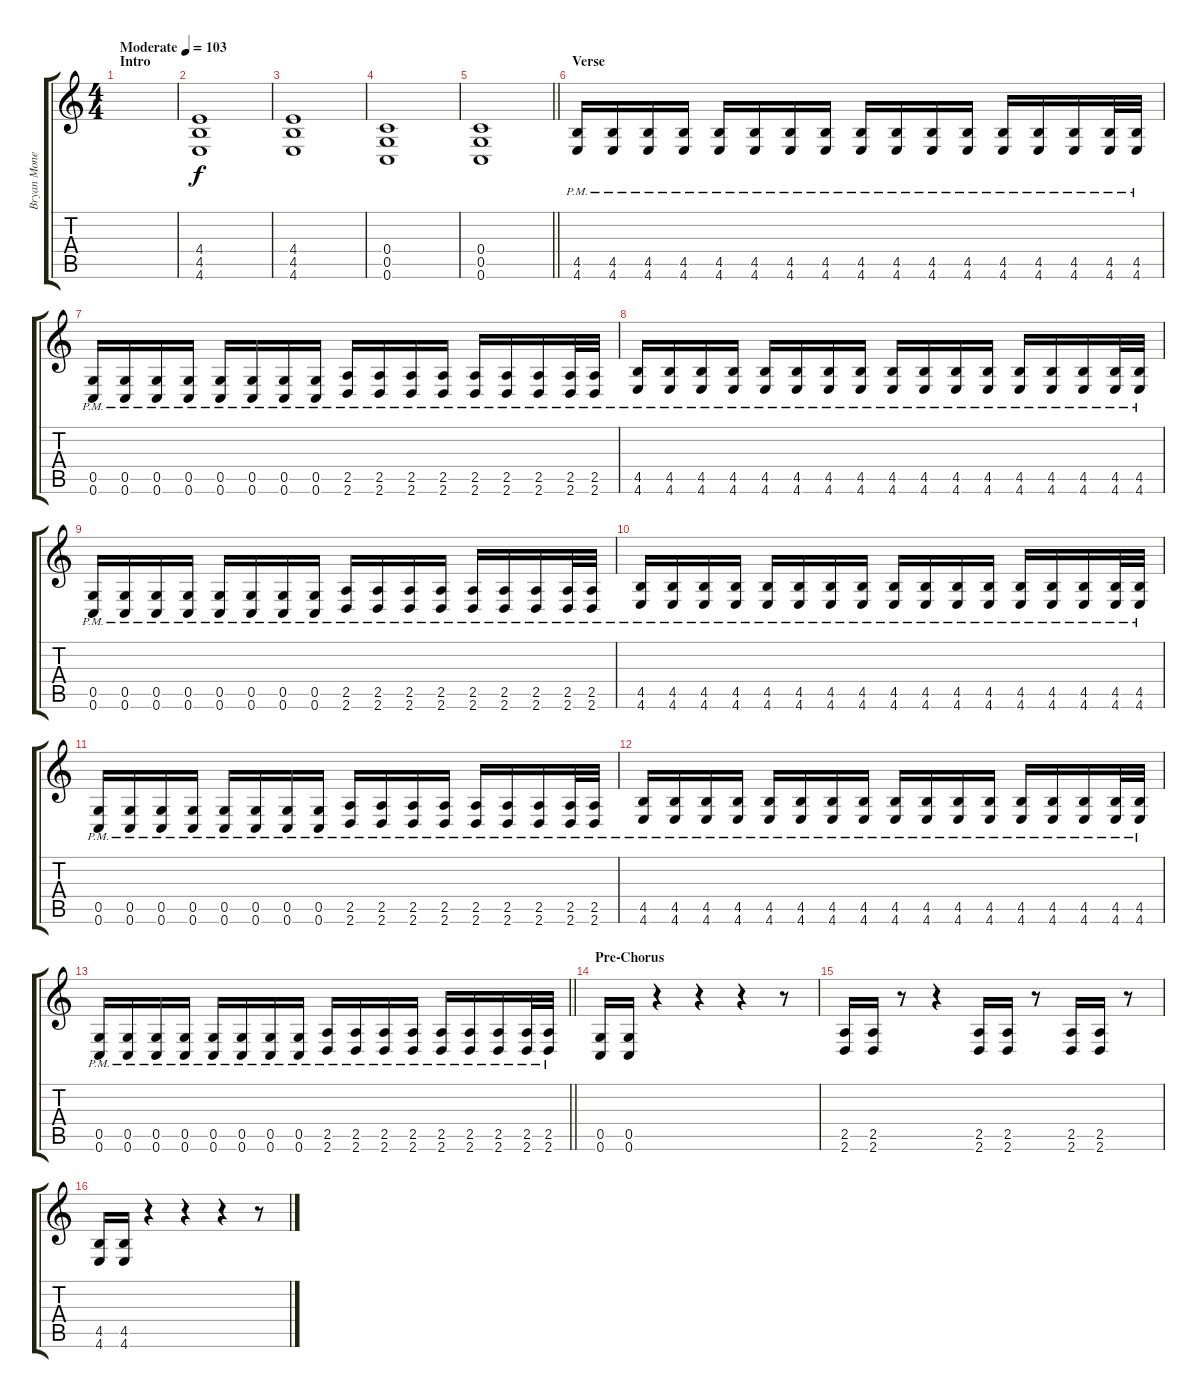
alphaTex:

\track ("Bryan Money - Guitar" "Bryan Mone") {instrument distortionguitar}
\staff {score tabs}
\tuning (D4 A3 F3 C3 G2 C2) {hide}
\ts (4 4)
\section ("" "Intro")
\tempo (103 "Moderate")
\clef g2
\ks c
|
(4.4 4.5 4.6).1 |
(4.4 4.5 4.6).1 |
(0.4 0.5 0.6).1 |
\barLineRight lightlight
(0.4 0.5 0.6).1 |
\section ("" "Verse")
(4.5 4.6{pm}).16 (4.5 4.6{pm}).16 (4.5 4.6{pm}).16 (4.5 4.6{pm}).16 (4.5 4.6{pm}).16 (4.5 4.6{pm}).16 (4.5 4.6{pm}).16 (4.5 4.6{pm}).16 (4.5 4.6{pm}).16 (4.5 4.6{pm}).16 (4.5 4.6{pm}).16 (4.5 4.6{pm}).16 (4.5 4.6{pm}).16 (4.5 4.6{pm}).16 (4.5 4.6{pm}).16 (4.5 4.6{pm}).32 (4.5 4.6{pm}).32 |
(0.5 0.6{pm}).16 (0.5 0.6{pm}).16 (0.5 0.6{pm}).16 (0.5 0.6{pm}).16 (0.5 0.6{pm}).16 (0.5 0.6{pm}).16 (0.5 0.6{pm}).16 (0.5 0.6{pm}).16 (2.5 2.6{pm}).16 (2.5 2.6{pm}).16 (2.5 2.6{pm}).16 (2.5 2.6{pm}).16 (2.5 2.6{pm}).16 (2.5 2.6{pm}).16 (2.5 2.6{pm}).16 (2.5 2.6{pm}).32 (2.5 2.6{pm}).32 |
(4.5 4.6{pm}).16 (4.5 4.6{pm}).16 (4.5 4.6{pm}).16 (4.5 4.6{pm}).16 (4.5 4.6{pm}).16 (4.5 4.6{pm}).16 (4.5 4.6{pm}).16 (4.5 4.6{pm}).16 (4.5 4.6{pm}).16 (4.5 4.6{pm}).16 (4.5 4.6{pm}).16 (4.5 4.6{pm}).16 (4.5 4.6{pm}).16 (4.5 4.6{pm}).16 (4.5 4.6{pm}).16 (4.5 4.6{pm}).32 (4.5 4.6{pm}).32 |
(0.5 0.6{pm}).16 (0.5 0.6{pm}).16 (0.5 0.6{pm}).16 (0.5 0.6{pm}).16 (0.5 0.6{pm}).16 (0.5 0.6{pm}).16 (0.5 0.6{pm}).16 (0.5 0.6{pm}).16 (2.5 2.6{pm}).16 (2.5 2.6{pm}).16 (2.5 2.6{pm}).16 (2.5 2.6{pm}).16 (2.5 2.6{pm}).16 (2.5 2.6{pm}).16 (2.5 2.6{pm}).16 (2.5 2.6{pm}).32 (2.5 2.6{pm}).32 |
(4.5 4.6{pm}).16 (4.5 4.6{pm}).16 (4.5 4.6{pm}).16 (4.5 4.6{pm}).16 (4.5 4.6{pm}).16 (4.5 4.6{pm}).16 (4.5 4.6{pm}).16 (4.5 4.6{pm}).16 (4.5 4.6{pm}).16 (4.5 4.6{pm}).16 (4.5 4.6{pm}).16 (4.5 4.6{pm}).16 (4.5 4.6{pm}).16 (4.5 4.6{pm}).16 (4.5 4.6{pm}).16 (4.5 4.6{pm}).32 (4.5 4.6{pm}).32 |
(0.5 0.6{pm}).16 (0.5 0.6{pm}).16 (0.5 0.6{pm}).16 (0.5 0.6{pm}).16 (0.5 0.6{pm}).16 (0.5 0.6{pm}).16 (0.5 0.6{pm}).16 (0.5 0.6{pm}).16 (2.5 2.6{pm}).16 (2.5 2.6{pm}).16 (2.5 2.6{pm}).16 (2.5 2.6{pm}).16 (2.5 2.6{pm}).16 (2.5 2.6{pm}).16 (2.5 2.6{pm}).16 (2.5 2.6{pm}).32 (2.5 2.6{pm}).32 |
(4.5 4.6{pm}).16 (4.5 4.6{pm}).16 (4.5 4.6{pm}).16 (4.5 4.6{pm}).16 (4.5 4.6{pm}).16 (4.5 4.6{pm}).16 (4.5 4.6{pm}).16 (4.5 4.6{pm}).16 (4.5 4.6{pm}).16 (4.5 4.6{pm}).16 (4.5 4.6{pm}).16 (4.5 4.6{pm}).16 (4.5 4.6{pm}).16 (4.5 4.6{pm}).16 (4.5 4.6{pm}).16 (4.5 4.6{pm}).32 (4.5 4.6{pm}).32 |
\barLineRight lightlight
(0.5 0.6{pm}).16 (0.5 0.6{pm}).16 (0.5 0.6{pm}).16 (0.5 0.6{pm}).16 (0.5 0.6{pm}).16 (0.5 0.6{pm}).16 (0.5 0.6{pm}).16 (0.5 0.6{pm}).16 (2.5 2.6{pm}).16 (2.5 2.6{pm}).16 (2.5 2.6{pm}).16 (2.5 2.6{pm}).16 (2.5 2.6{pm}).16 (2.5 2.6{pm}).16 (2.5 2.6{pm}).16 (2.5 2.6{pm}).32 (2.5 2.6{pm}).32 |
\section ("" "Pre-Chorus")
(0.5 0.6).16 (0.5 0.6).16 r.4 r.4 r.4 r.8 |
(2.5 2.6).16 (2.5 2.6).16 r.8 r.4 (2.5 2.6).16 (2.5 2.6).16 r.8 (2.5 2.6).16 (2.5 2.6).16 r.8 |
(4.5 4.6).16 (4.5 4.6).16 r.4 r.4 r.4 r.8
